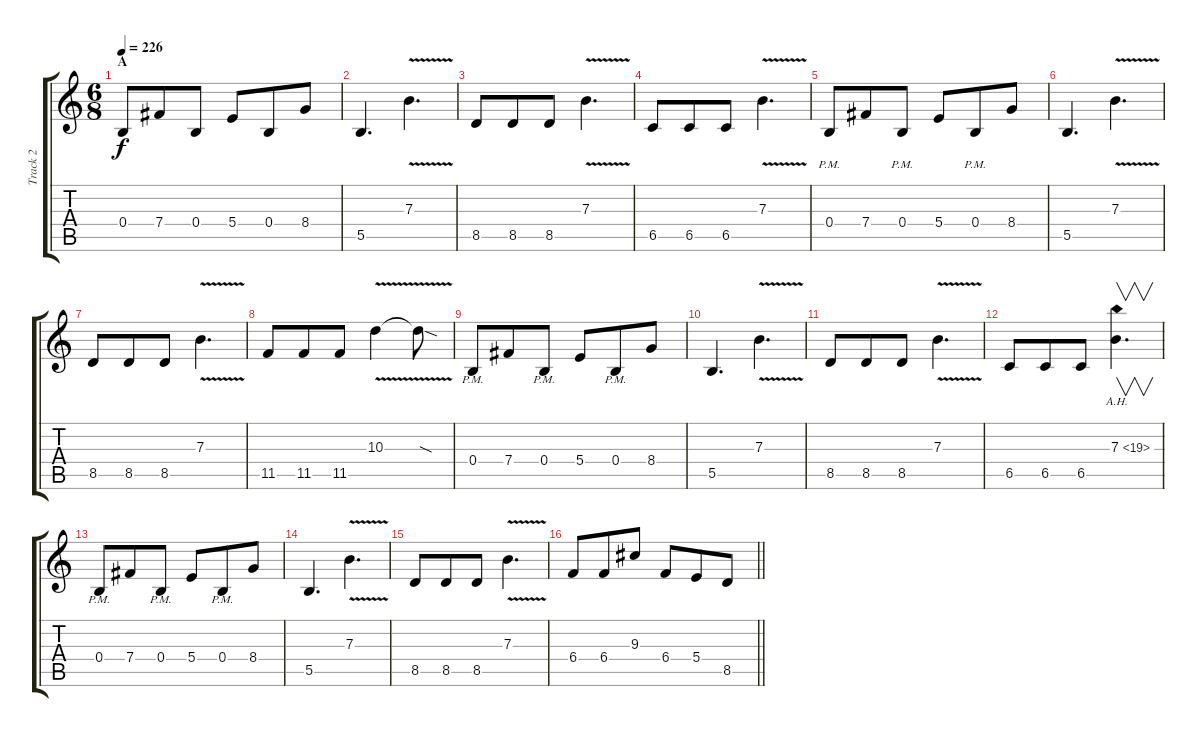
\track ("Track 2" "Track 2") {instrument distortionguitar}
\staff {score tabs}
\tuning (Db4 Ab3 E3 B2 Gb2 B1) {hide}
\ts (6 8)
\section ("" "A")
\tempo 226
\clef g2
\ks c
0.4.8{dy f} 7.4.8 0.4.8 5.4.8 0.4.8 8.4.8 |
5.5.4{d} 7.3{v}.4{d} |
8.5.8 8.5.8 8.5.8 7.3{v}.4{d} |
6.5.8 6.5.8 6.5.8 7.3{v}.4{d} |
0.4{pm}.8 7.4.8 0.4{pm}.8 5.4.8 0.4{pm}.8 8.4.8 |
5.5.4{d} 7.3{v}.4{d} |
8.5.8 8.5.8 8.5.8 7.3{v}.4{d} |
11.5.8 11.5.8 11.5.8 10.3{v}.4 10.3{sod t}.8 |
0.4{pm}.8 7.4.8 0.4{pm}.8 5.4.8 0.4{pm}.8 8.4.8 |
5.5.4{d} 7.3{v}.4{d} |
8.5.8 8.5.8 8.5.8 7.3{v}.4{d} |
6.5.8 6.5.8 6.5.8 7.3{ah 12}.4{v d} |
0.4{pm}.8 7.4.8 0.4{pm}.8 5.4.8 0.4{pm}.8 8.4.8 |
5.5.4{d} 7.3{v}.4{d} |
8.5.8 8.5.8 8.5.8 7.3{v}.4{d} |
\barLineRight lightlight
6.4.8 6.4.8 9.3.8 6.4.8 5.4.8 8.5.8
